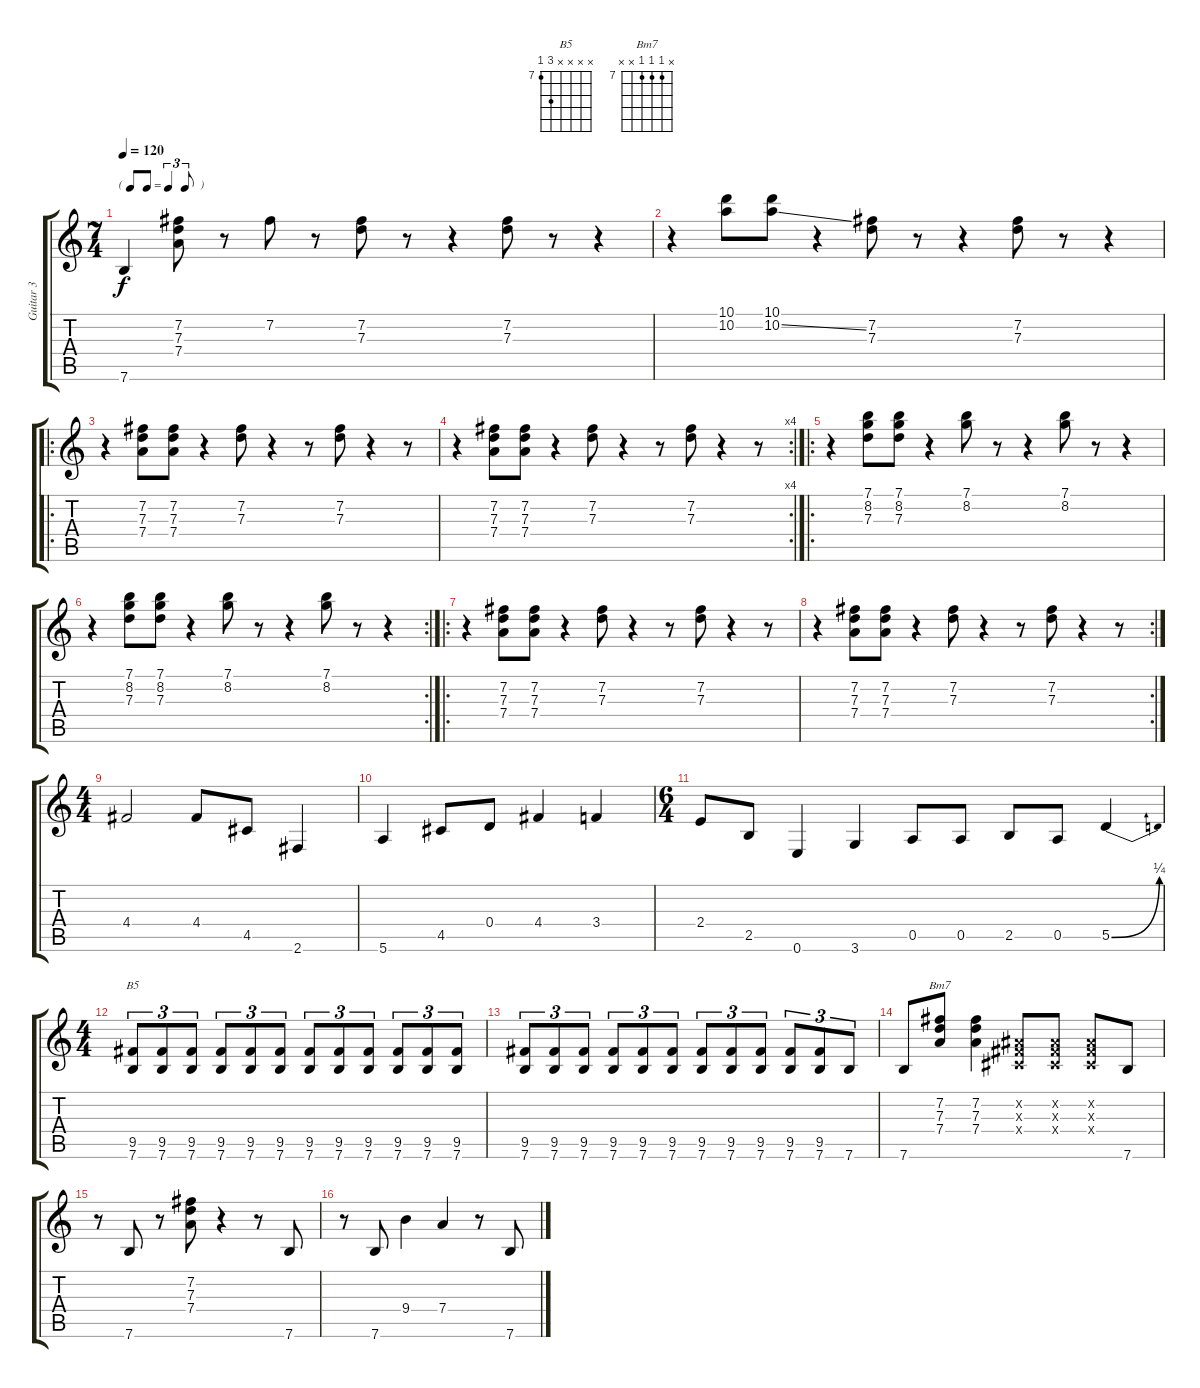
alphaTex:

\track ("Guitar 3" "Guitar 3") {instrument overdrivenguitar}
\staff {score tabs}
\tuning (E4 B3 G3 D3 A2 E2) {hide}
\chord ("B5" x x x x 9 7) {firstfret 7}
\chord ("Bm7" x 7 7 7 x x) {firstfret 7}
\ts (7 4)
\tf triplet8th
\tempo 120
\clef g2
\ks c
7.6.4{dy f} (7.2 7.3 7.4).8 r.8 7.2.8 r.8 (7.2 7.3).8 r.8 r.4 (7.2 7.3).8 r.8 r.4 |
r.4 (10.1 10.2).8 (10.1 10.2{ss}).8 r.4 (7.2 7.3).8 r.8 r.4 (7.2 7.3).8 r.8 r.4 |
\ro
r.4 (7.2 7.3 7.4).8 (7.2 7.3 7.4).8 r.4 (7.2 7.3).8 r.4 r.8 (7.2 7.3).8 r.4 r.8 |
\rc 4
r.4 (7.2 7.3 7.4).8 (7.2 7.3 7.4).8 r.4 (7.2 7.3).8 r.4 r.8 (7.2 7.3).8 r.4 r.8 |
\ro
r.4 (7.1 8.2 7.3).8 (7.1 8.2 7.3).8 r.4 (7.1 8.2).8 r.8 r.4 (7.1 8.2).8 r.8 r.4 |
\rc 2
r.4 (7.1 8.2 7.3).8 (7.1 8.2 7.3).8 r.4 (7.1 8.2).8 r.8 r.4 (7.1 8.2).8 r.8 r.4 |
\ro
r.4 (7.2 7.3 7.4).8 (7.2 7.3 7.4).8 r.4 (7.2 7.3).8 r.4 r.8 (7.2 7.3).8 r.4 r.8 |
\rc 2
r.4 (7.2 7.3 7.4).8 (7.2 7.3 7.4).8 r.4 (7.2 7.3).8 r.4 r.8 (7.2 7.3).8 r.4 r.8 |
\ts (4 4)
4.4.2 4.4.8 4.5.8 2.6.4 |
5.6.4 4.5.8 0.4.8 4.4.4 3.4.4 |
\ts (6 4)
2.4.8 2.5.8 0.6.4 3.6.4 0.5.8 0.5.8 2.5.8 0.5.8 5.5{be (bend 0 0 60 1)}.4 |
\ts (4 4)
(9.5 7.6).8{tu (3 2) ch "B5"} (9.5 7.6).8{tu (3 2)} (9.5 7.6).8{tu (3 2)} (9.5 7.6).8{tu (3 2)} (9.5 7.6).8{tu (3 2)} (9.5 7.6).8{tu (3 2)} (9.5 7.6).8{tu (3 2)} (9.5 7.6).8{tu (3 2)} (9.5 7.6).8{tu (3 2)} (9.5 7.6).8{tu (3 2)} (9.5 7.6).8{tu (3 2)} (9.5 7.6).8{tu (3 2)} |
(9.5 7.6).8{tu (3 2)} (9.5 7.6).8{tu (3 2)} (9.5 7.6).8{tu (3 2)} (9.5 7.6).8{tu (3 2)} (9.5 7.6).8{tu (3 2)} (9.5 7.6).8{tu (3 2)} (9.5 7.6).8{tu (3 2)} (9.5 7.6).8{tu (3 2)} (9.5 7.6).8{tu (3 2)} (9.5 7.6).8{tu (3 2)} (9.5 7.6).8{tu (3 2)} 7.6.8{tu (3 2)} |
7.6.8 (7.2 7.3 7.4).8{ch "Bm7"} (7.2 7.3 7.4).4 (-1.2{x} -1.3{x} -1.4{x}).8 (-1.2{x} -1.3{x} -1.4{x}).8 (-1.2{x} -1.3{x} -1.4{x}).8 7.6.8 |
r.8 7.6.8 r.8 (7.2 7.3 7.4).8 r.4 r.8 7.6.8 |
r.8 7.6.8 9.4.4 7.4.4 r.8 7.6.8
